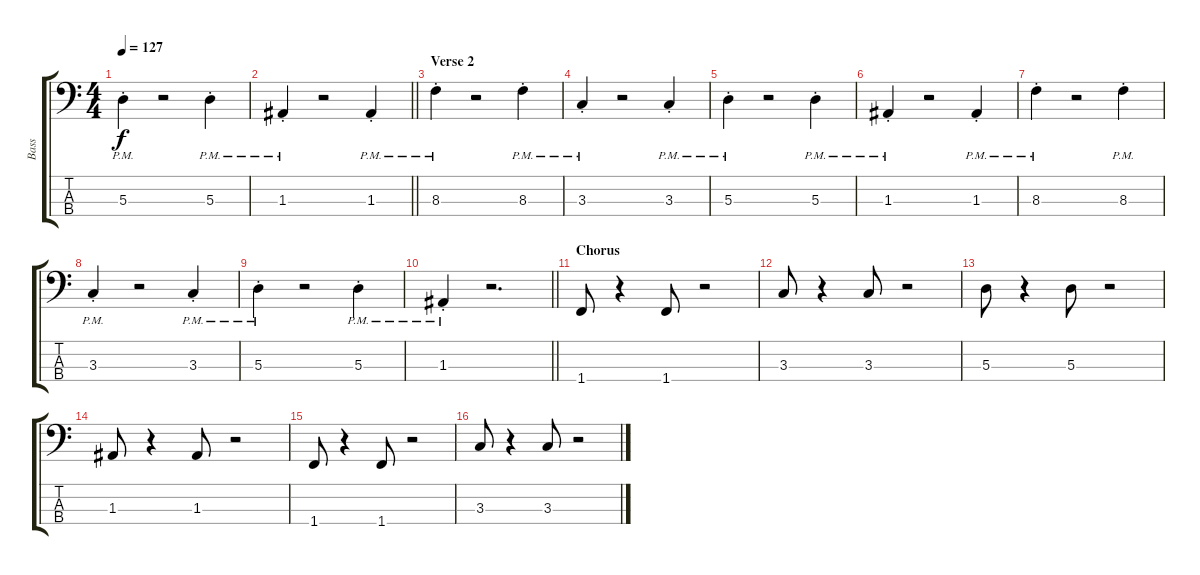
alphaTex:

\track ("Bass" "Bass") {instrument electricbassfinger}
\staff {score tabs}
\tuning (G2 D2 A1 E1) {hide}
\ts (4 4)
\tempo 127
\clef f4
\ks c
5.3{pm st}.4{dy f} r.2 5.3{pm st}.4 |
\barLineRight lightlight
1.3{pm st}.4 r.2 1.3{pm st}.4 |
\section ("" "Verse 2")
8.3{pm st}.4 r.2 8.3{pm st}.4 |
3.3{pm st}.4 r.2 3.3{pm st}.4 |
5.3{pm st}.4 r.2 5.3{pm st}.4 |
1.3{pm st}.4 r.2 1.3{pm st}.4 |
8.3{pm st}.4 r.2 8.3{pm st}.4 |
3.3{pm st}.4 r.2 3.3{pm st}.4 |
5.3{pm st}.4 r.2 5.3{pm st}.4 |
\barLineRight lightlight
1.3{pm st}.4 r.2{d} |
\section ("" "Chorus")
1.4.8 r.4 1.4.8 r.2 |
3.3.8 r.4 3.3.8 r.2 |
5.3.8 r.4 5.3.8 r.2 |
1.3.8 r.4 1.3.8 r.2 |
1.4.8 r.4 1.4.8 r.2 |
3.3.8 r.4 3.3.8 r.2
